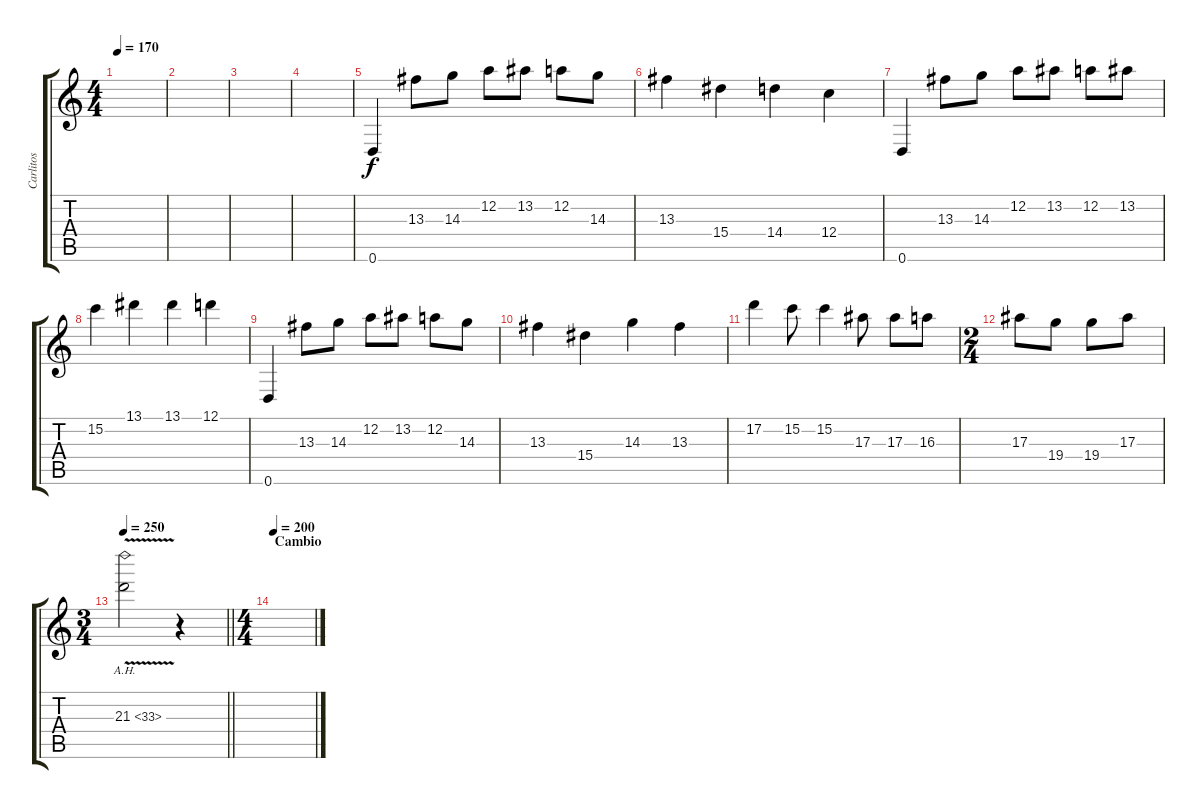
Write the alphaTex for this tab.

\track ("Carlitos" "Carlitos") {instrument distortionguitar}
\staff {score tabs}
\tuning (D4 A3 F3 C3 G2 D2) {hide}
\ts (4 4)
\tempo 170
\clef g2
\ks c
|
|
|
|
0.6.4 13.3.8 14.3.8 12.2.8 13.2.8 12.2.8 14.3.8 |
13.3.4 15.4.4 14.4.4 12.4.4 |
0.6.4 13.3.8 14.3.8 12.2.8 13.2.8 12.2.8 13.2.8 |
15.2.4 13.1.4 13.1.4 12.1.4 |
0.6.4 13.3.8 14.3.8 12.2.8 13.2.8 12.2.8 14.3.8 |
13.3.4 15.4.4 14.3.4 13.3.4 |
17.2.4 15.2.8 15.2.4 17.3.8 17.3.8 16.3.8 |
\ts (2 4)
17.3.8 19.4.8 19.4.8 17.3.8 |
\ts (3 4)
\tempo 250
\barLineRight lightlight
21.3{ah 12 v}.2 r.4 |
\ts (4 4)
\section ("" "Cambio")
\tempo 200
